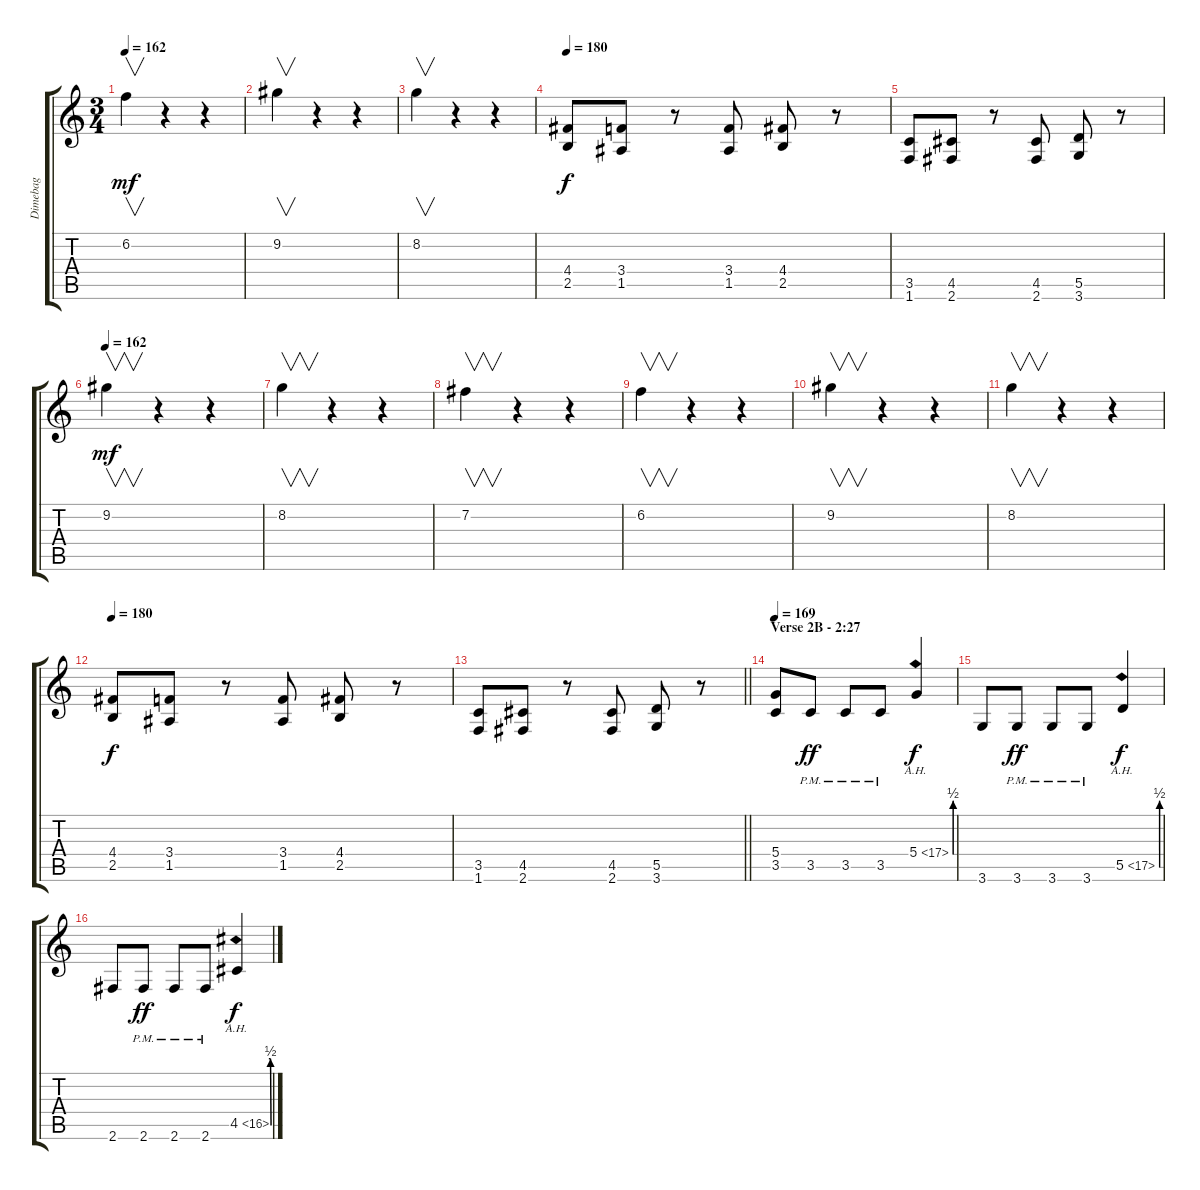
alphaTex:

\track ("Dimebag" "Dimebag") {instrument distortionguitar}
\staff {score tabs}
\tuning (E4 B3 G3 D3 A2 E2) {hide}
\ts (3 4)
\tempo 162
\clef g2
\ks c
6.2.4{v dy mf volume 6} r.4 r.4{volume 16} |
9.2.4{v volume 6} r.4 r.4{volume 16} |
8.2.4{v volume 6} r.4 r.4{volume 16} |
\tempo 180
(4.4 2.5).8{dy f volume 16 instrument distortionguitar} (3.4 1.5).8 r.8 (3.4 1.5).8 (4.4 2.5).8 r.8 |
(3.5 1.6).8 (4.5 2.6).8 r.8 (4.5 2.6).8 (5.5 3.6).8 r.8 |
\tempo 162
9.2.4{v dy mf volume 6 instrument acousticguitarsteel} r.4 r.4{volume 16} |
8.2.4{v volume 6} r.4 r.4{volume 16} |
7.2.4{v volume 6} r.4 r.4{volume 16} |
6.2.4{v volume 6} r.4 r.4{volume 16} |
9.2.4{v volume 6} r.4 r.4{volume 16} |
8.2.4{v volume 6} r.4 r.4{volume 16} |
\tempo 180
(4.4 2.5).8{dy f volume 16 instrument distortionguitar} (3.4 1.5).8 r.8 (3.4 1.5).8 (4.4 2.5).8 r.8 |
\barLineRight lightlight
(3.5 1.6).8 (4.5 2.6).8 r.8 (4.5 2.6).8 (5.5 3.6).8 r.8 |
\section ("" "Verse 2B - 2:27")
\tempo 169
(5.4 3.5).8 3.5{pm}.8{dy ff} 3.5{pm}.8 3.5{pm}.8 5.4{be (custom 0 0 15 0 35 0 41 2 60 2) ah 12}.4{dy f} |
3.6.8 3.6{pm}.8{dy ff} 3.6{pm}.8 3.6{pm}.8 5.5{be (custom 0 0 15 0 35 0 41 2 60 2) ah 12}.4{dy f} |
2.6.8 2.6{pm}.8{dy ff} 2.6{pm}.8 2.6{pm}.8 4.5{be (custom 0 0 35 0 41 2 60 2) ah 12}.4{dy f}
